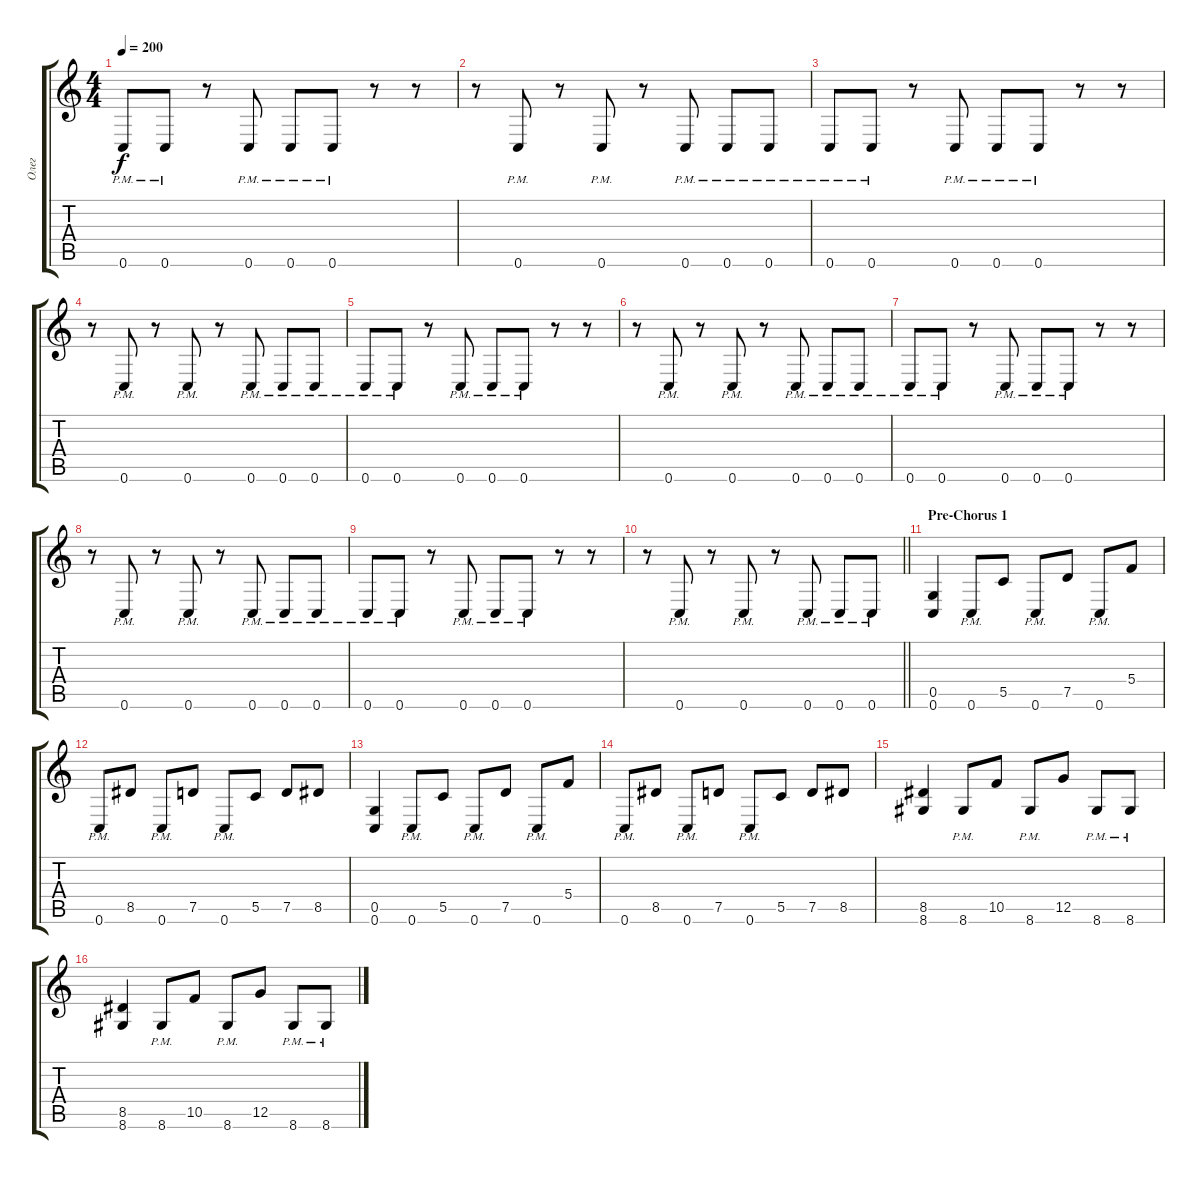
\track ("Олег" "Олег") {instrument distortionguitar}
\staff {score tabs}
\tuning (D4 A3 F3 C3 G2 C2) {hide}
\ts (4 4)
\tempo 200
\clef g2
\ks c
0.6{pm}.8{dy f} 0.6{pm}.8 r.8 0.6{pm}.8 0.6{pm}.8 0.6{pm}.8 r.8 r.8 |
r.8 0.6{pm}.8 r.8 0.6{pm}.8 r.8 0.6{pm}.8 0.6{pm}.8 0.6{pm}.8 |
0.6{pm}.8 0.6{pm}.8 r.8 0.6{pm}.8 0.6{pm}.8 0.6{pm}.8 r.8 r.8 |
r.8 0.6{pm}.8 r.8 0.6{pm}.8 r.8 0.6{pm}.8 0.6{pm}.8 0.6{pm}.8 |
0.6{pm}.8 0.6{pm}.8 r.8 0.6{pm}.8 0.6{pm}.8 0.6{pm}.8 r.8 r.8 |
r.8 0.6{pm}.8 r.8 0.6{pm}.8 r.8 0.6{pm}.8 0.6{pm}.8 0.6{pm}.8 |
0.6{pm}.8 0.6{pm}.8 r.8 0.6{pm}.8 0.6{pm}.8 0.6{pm}.8 r.8 r.8 |
r.8 0.6{pm}.8 r.8 0.6{pm}.8 r.8 0.6{pm}.8 0.6{pm}.8 0.6{pm}.8 |
0.6{pm}.8 0.6{pm}.8 r.8 0.6{pm}.8 0.6{pm}.8 0.6{pm}.8 r.8 r.8 |
\barLineRight lightlight
r.8 0.6{pm}.8 r.8 0.6{pm}.8 r.8 0.6{pm}.8 0.6{pm}.8 0.6{pm}.8 |
\section ("" "Pre-Chorus 1")
(0.5 0.6).4 0.6{pm}.8 5.5.8 0.6{pm}.8 7.5.8 0.6{pm}.8 5.4.8 |
0.6{pm}.8 8.5.8 0.6{pm}.8 7.5.8 0.6{pm}.8 5.5.8 7.5.8 8.5.8 |
(0.5 0.6).4 0.6{pm}.8 5.5.8 0.6{pm}.8 7.5.8 0.6{pm}.8 5.4.8 |
0.6{pm}.8 8.5.8 0.6{pm}.8 7.5.8 0.6{pm}.8 5.5.8 7.5.8 8.5.8 |
(8.5 8.6).4 8.6{pm}.8 10.5.8 8.6{pm}.8 12.5.8 8.6{pm}.8 8.6{pm}.8 |
(8.5 8.6).4 8.6{pm}.8 10.5.8 8.6{pm}.8 12.5.8 8.6{pm}.8 8.6{pm}.8
